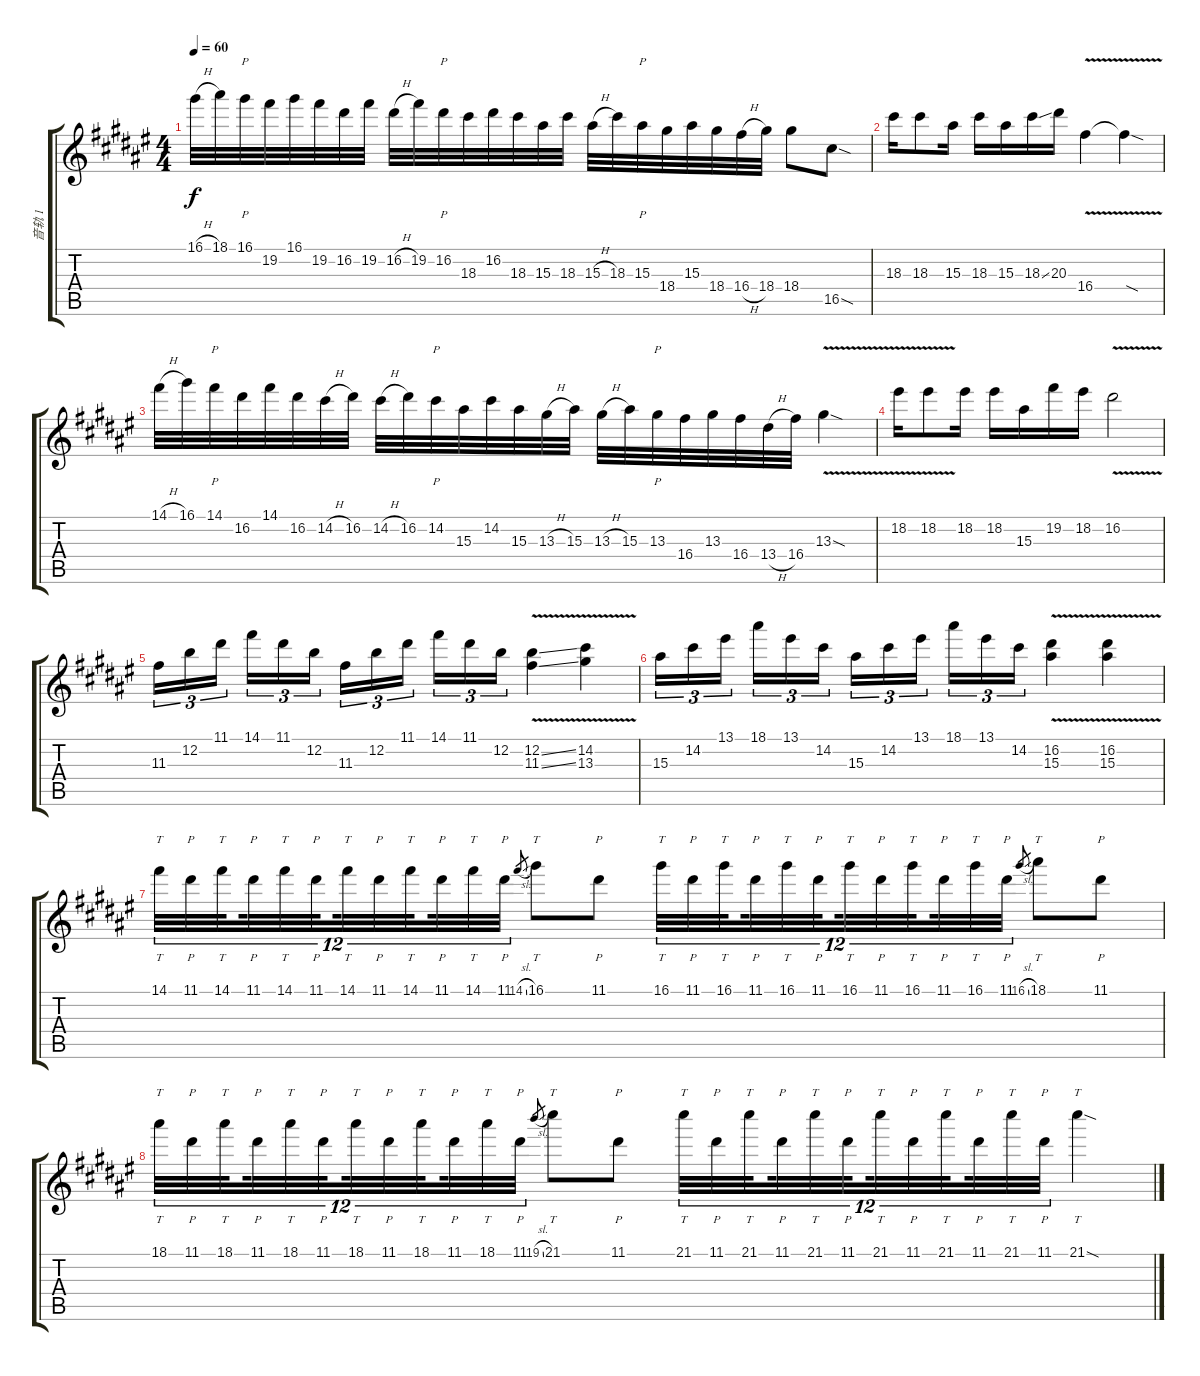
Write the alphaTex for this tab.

\track ("音轨 1" "音轨 1") {instrument acousticguitarsteel}
\staff {score tabs}
\tuning (E4 B3 G3 D3 A2 E2) {hide}
\ts (4 4)
\tempo 60
\clef g2
\ks f#
16.1{h}.32{dy f} 18.1.32 16.1.32{p} 19.2.32 16.1.32 19.2.32 16.2.32 19.2.32 16.2{h}.32 19.2.32 16.2.32{p} 18.3.32 16.2.32 18.3.32 15.3.32 18.3.32 15.3{h}.32 18.3.32 15.3.32{p} 18.4.32 15.3.32 18.4.32 16.4{h}.32 18.4.32 18.4.8 16.5{sod}.8 |
18.3.16 18.3.8 15.3.16 18.3.16 15.3.16 18.3{ss}.16 20.3.16 16.4{v}.4 16.4{sod t}.4 |
14.1{h}.32 16.1.32 14.1.32{p} 16.2.32 14.1.32 16.2.32 14.2{h}.32 16.2.32 14.2{h}.32 16.2.32 14.2.32{p} 15.3.32 14.2.32 15.3.32 13.3{h}.32 15.3.32 13.3{h}.32 15.3.32 13.3.32{p} 16.4.32 13.3.32 16.4.32 13.4{h}.32 16.4.32 13.3{v sod}.4 |
18.2{v}.16 18.2{v}.8 18.2.16 18.2.16 15.3.16 19.2.16 18.2.16 16.2{v}.2 |
11.3.16{tu (3 2)} 12.2.16{tu (3 2)} 11.1.16{tu (3 2) beam splitsecondary} 14.1.16{tu (3 2)} 11.1.16{tu (3 2)} 12.2.16{tu (3 2)} 11.3.16{tu (3 2)} 12.2.16{tu (3 2)} 11.1.16{tu (3 2) beam splitsecondary} 14.1.16{tu (3 2)} 11.1.16{tu (3 2)} 12.2.16{tu (3 2)} (12.2{v ss} 11.3{ss}).4 (14.2{v} 13.3{v}).4 |
15.3.16{tu (3 2)} 14.2.16{tu (3 2)} 13.1.16{tu (3 2) beam splitsecondary} 18.1.16{tu (3 2)} 13.1.16{tu (3 2)} 14.2.16{tu (3 2)} 15.3.16{tu (3 2)} 14.2.16{tu (3 2)} 13.1.16{tu (3 2) beam splitsecondary} 18.1.16{tu (3 2)} 13.1.16{tu (3 2)} 14.2.16{tu (3 2)} (16.2 15.3{v}).4 (16.2{v} 15.3{v}).4 |
14.1.32{tt tu (12 8)} 11.1.32{p tu (12 8)} 14.1.32{tt tu (12 8) beam splitsecondary} 11.1.32{p tu (12 8)} 14.1.32{tt tu (12 8)} 11.1.32{p tu (12 8) beam splitsecondary} 14.1.32{tt tu (12 8)} 11.1.32{p tu (12 8)} 14.1.32{tt tu (12 8) beam splitsecondary} 11.1.32{p tu (12 8)} 14.1.32{tt tu (12 8)} 11.1.32{p tu (12 8)} 14.1{sl}.8{gr} 16.1.8{tt} 11.1.8{p} 16.1.32{tt tu (12 8)} 11.1.32{p tu (12 8)} 16.1.32{tt tu (12 8) beam splitsecondary} 11.1.32{p tu (12 8)} 16.1.32{tt tu (12 8)} 11.1.32{p tu (12 8) beam splitsecondary} 16.1.32{tt tu (12 8)} 11.1.32{p tu (12 8)} 16.1.32{tt tu (12 8) beam splitsecondary} 11.1.32{p tu (12 8)} 16.1.32{tt tu (12 8)} 11.1.32{p tu (12 8)} 16.1{sl}.8{gr} 18.1.8{tt} 11.1.8{p} |
18.1.32{tt tu (12 8)} 11.1.32{p tu (12 8)} 18.1.32{tt tu (12 8) beam splitsecondary} 11.1.32{p tu (12 8)} 18.1.32{tt tu (12 8)} 11.1.32{p tu (12 8) beam splitsecondary} 18.1.32{tt tu (12 8)} 11.1.32{p tu (12 8)} 18.1.32{tt tu (12 8) beam splitsecondary} 11.1.32{p tu (12 8)} 18.1.32{tt tu (12 8)} 11.1.32{p tu (12 8)} 19.1{sl}.8{gr} 21.1.8{tt} 11.1.8{p} 21.1.32{tt tu (12 8)} 11.1.32{p tu (12 8)} 21.1.32{tt tu (12 8) beam splitsecondary} 11.1.32{p tu (12 8)} 21.1.32{tt tu (12 8)} 11.1.32{p tu (12 8) beam splitsecondary} 21.1.32{tt tu (12 8)} 11.1.32{p tu (12 8)} 21.1.32{tt tu (12 8) beam splitsecondary} 11.1.32{p tu (12 8)} 21.1.32{tt tu (12 8)} 11.1.32{p tu (12 8)} 21.1{sod}.4{tt}
